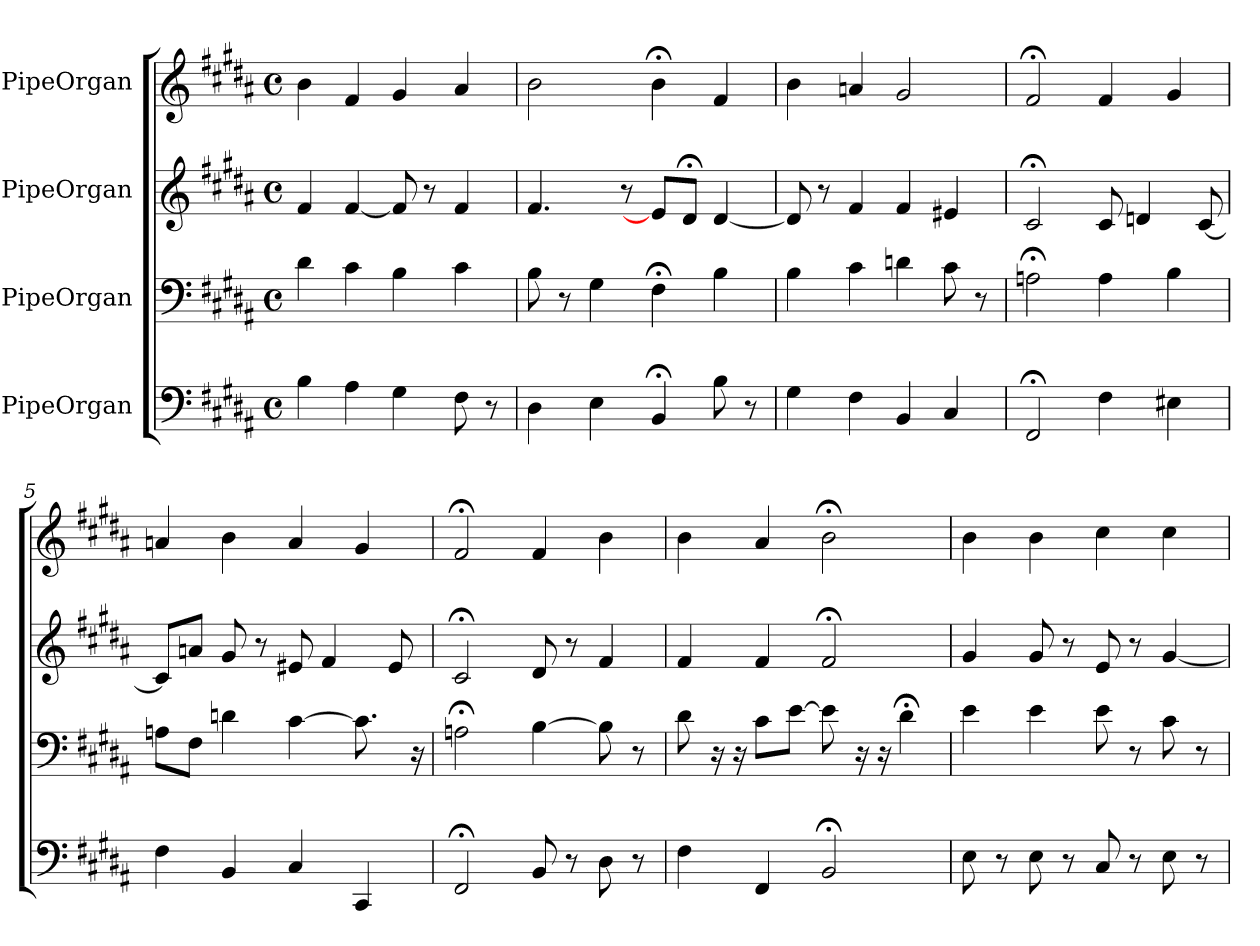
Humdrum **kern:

**kern	**kern	**kern	**kern
*part4	*part3	*part2	*part1
*staff4	*staff3	*staff2	*staff1
*I"PipeOrgan	*I"PipeOrgan	*I"PipeOrgan	*I"PipeOrgan
*clefF4	*clefF4	*clefG2	*clefG2
*k[f#c#g#d#a#]	*k[f#c#g#d#a#]	*k[f#c#g#d#a#]	*k[f#c#g#d#a#]
*B:	*B:	*B:	*B:
*M4/4	*M4/4	*M4/4	*M4/4
*met(c)	*met(c)	*met(c)	*met(c)
*MM60	*MM60	*MM60	*MM60
=1	=1	=1	=1
4B	4d#	4f#	4b
4A#	4c#	[4f#	4f#
4G#	4B	8f#]	4g#
.	.	8r	.
8F#	4c#	4f#	4a#
8r	.	.	.
=2	=2	=2	=2
4D#	8B	4.f#	2b
.	8r	.	.
4E	4G#	.	.
.	.	8r	.
4BB;<	4F#;<	8e/L]	4b;<
.	.	8d#;</J	.
8B	4B	[4d#	4f#
8r	.	.	.
=3	=3	=3	=3
4G#	4B	8d#]	4b
.	.	8r	.
4F#	4c#	4f#	4an
4BB	4dn	4f#	2g#
4C#	8c#	4e#X	.
.	8r	.	.
=4	=4	=4	=4
2FF#;<	2An;<	2c#;<	2f#;<
4F#	4A	8c#	4f#
.	.	4dn	.
4E#X	4B	.	4g#
.	.	[8c#	.
=5	=5	=5	=5
4F#	8An\L	8c#/L]	4an
.	8F#\J	8an/J	.
4BB	4dn	8g#	4b
.	.	8r	.
4C#	[4c#	8e#X	4a
.	.	4f#	.
4CC#	8.c#]	.	4g#
.	.	8e#	.
.	16r	.	.
=6	=6	=6	=6
2FF#;<	2An;<	2c#;<	2f#;<
8BB	[4B	8d#	4f#
8r	.	8r	.
8D#	8B]	4f#	4b
8r	8r	.	.
=7	=7	=7	=7
4F#	8d#	4f#	4b
.	16r	.	.
.	16r	.	.
4FF#	8c#\L	4f#	4a#
.	[8e\J	.	.
2BB;<	8e]	2f#;<	2b;<
.	16r	.	.
.	16r	.	.
.	4d#;<	.	.
=8	=8	=8	=8
8E	4e	4g#	4b
8r	.	.	.
8E	4e	8g#	4b
8r	.	8r	.
8C#	8e	8e	4cc#
8r	8r	8r	.
8E	8c#	[4g#	4cc#
8r	8r	.	.
=	=	=	=
*-	*-	*-	*-
